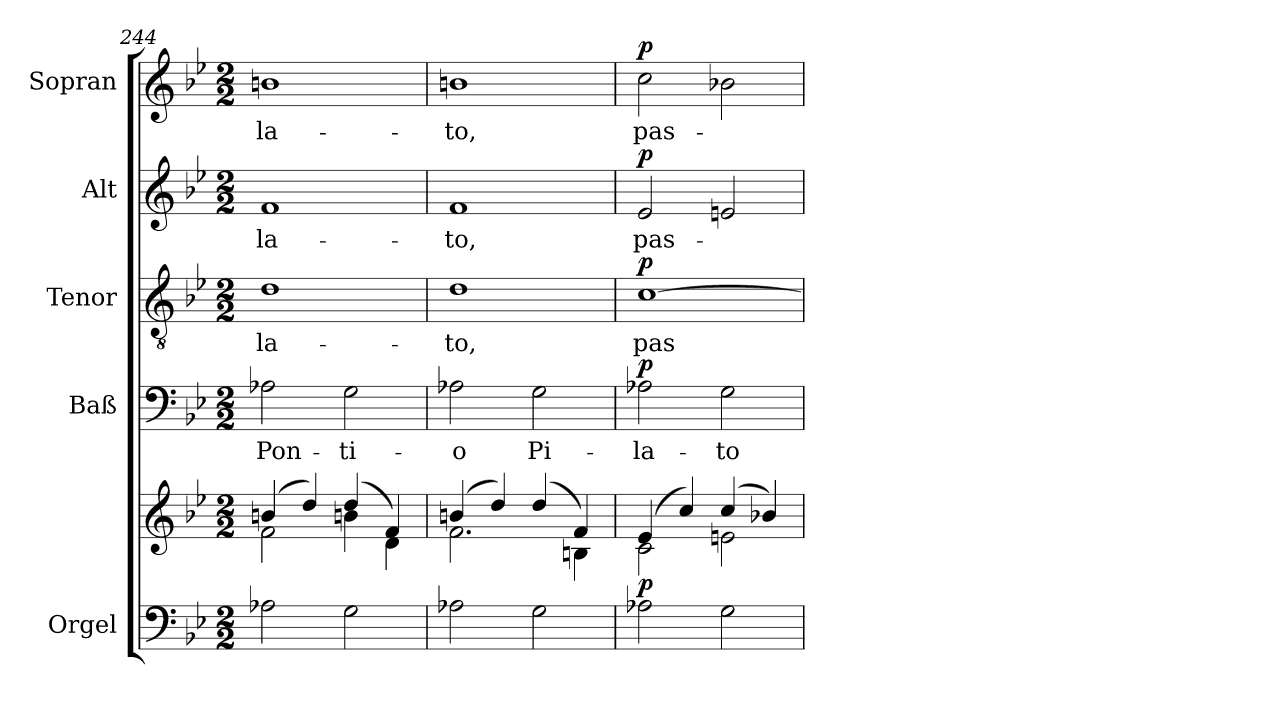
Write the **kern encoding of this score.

**kern	**kern	**dynam	**kern	**text	**dynam	**kern	**text	**dynam	**kern	**text	**dynam	**kern	**text	**dynam
*part5	*part5	*part5	*part4	*part4	*part4	*part3	*part3	*part3	*part2	*part2	*part2	*part1	*part1	*part1
*staff6	*staff5	*staff5/6	*staff4	*staff4	*staff4	*staff3	*staff3	*staff3	*staff2	*staff2	*staff2	*staff1	*staff1	*staff1
*I"Orgel	*	*	*I"Baß	*	*	*I"Tenor	*	*	*I"Alt	*	*	*I"Sopran	*	*
*I'Org.	*	*	*	*	*	*	*	*	*	*	*	*	*	*
!!LO:LB:g=z
*clefF4	*clefG2	*	*clefF4	*	*	*clefGv2	*	*	*clefG2	*	*	*clefG2	*	*
*k[b-e-]	*k[b-e-]	*	*k[b-e-]	*	*	*k[b-e-]	*	*	*k[b-e-]	*	*	*k[b-e-]	*	*
*B-:	*B-:	*	*B-:	*	*	*B-:	*	*	*B-:	*	*	*B-:	*	*
*M2/2	*M2/2	*	*M2/2	*	*	*M2/2	*	*	*M2/2	*	*	*M2/2	*	*
=244	=244	=244	=244	=244	=244	=244	=244	=244	=244	=244	=244	=244	=244	=244
*	*^	*	*	*	*	*	*	*	*	*	*	*	*	*
!	!	!	!	!	!LO:LY:b	!	!	!LO:LY:b	!	!	!LO:LY:b	!	!	!LO:LY:b	!
2A-X\	(4bn/	2f\	.	2A-X\	Pon-	.	1d	-la-	.	1f	-la-	.	1bn	-la-	.
.	4dd/)	.	.	.	.	.	.	.	.	.	.	.	.	.	.
!	!	!	!	!	!LO:LY:b	!	!	!	!	!	!	!	!	!	!
2G\	(4dd/	4bn\	.	2G\	-ti-	.	.	.	.	.	.	.	.	.	.
.	4f/)	4d\	.	.	.	.	.	.	.	.	.	.	.	.	.
=245	=245	=245	=245	=245	=245	=245	=245	=245	=245	=245	=245	=245	=245	=245	=245
!	!	!	!	!	!LO:LY:b	!	!	!LO:LY:b	!	!	!LO:LY:b	!	!	!LO:LY:b	!
2A-X\	(4bn/	2.f\	.	2A-X\	-o	.	1d	-to,	.	1f	-to,	.	1bn	-to,	.
.	4dd/)	.	.	.	.	.	.	.	.	.	.	.	.	.	.
!	!	!	!	!	!LO:LY:b	!	!	!	!	!	!	!	!	!	!
2G\	(4dd/	.	.	2G\	Pi-	.	.	.	.	.	.	.	.	.	.
.	4f/)	4Bn\	.	.	.	.	.	.	.	.	.	.	.	.	.
=246	=246	=246	=246	=246	=246	=246	=246	=246	=246	=246	=246	=246	=246	=246	=246
!	!	!	!LO:DY:b	!	!LO:LY:b	!LO:DY:a	!	!LO:LY:b	!LO:DY:a	!	!LO:LY:b	!LO:DY:a	!	!LO:LY:b	!LO:DY:a
2A-X\	(4e-/	2c\	p	2A-X\	-la-	p	[1c	pas-	p	2e-/	pas-	p	2cc\	pas-	p
.	4cc/)	.	.	.	.	.	.	.	.	.	.	.	.	.	.
!	!	!	!	!	!LO:LY:b	!	!	!	!	!	!	!	!	!	!
2G\	(4cc/	2en\	.	2G\	-to	.	.	.	.	2en/	.	.	2b-X\	.	.
.	4b-X/)	.	.	.	.	.	.	.	.	.	.	.	.	.	.
*	*v	*v	*	*	*	*	*	*	*	*	*	*	*	*	*
=	=	=	=	=	=	=	=	=	=	=	=	=	=	=
*-	*-	*-	*-	*-	*-	*-	*-	*-	*-	*-	*-	*-	*-	*-
